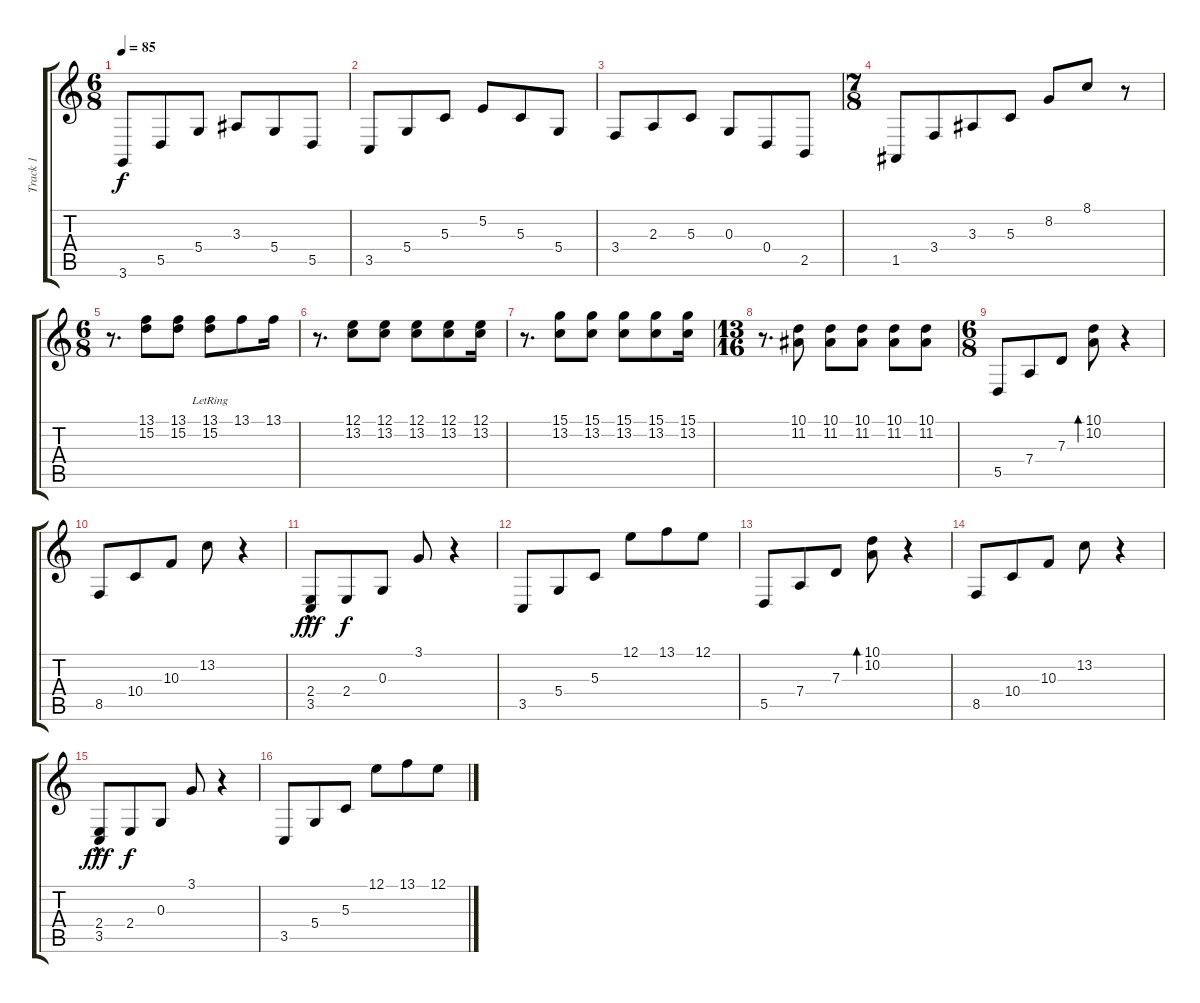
\track ("Track 1" "Track 1") {instrument orchestralharp}
\staff {score tabs}
\tuning (E4 B3 G3 D3 A2 E2) {hide}
\ts (6 8)
\tempo 85
\clef g2
\ks c
3.6.8{dy f} 5.5.8 5.4.8 3.3.8 5.4.8 5.5.8 |
3.5.8 5.4.8 5.3.8 5.2.8 5.3.8 5.4.8 |
3.4.8 2.3.8 5.3.8 0.3.8 0.4.8 2.5.8 |
\ts (7 8)
1.5.8 3.4.8 3.3.8 5.3.8 8.2.8 8.1.8 r.8 |
\ts (6 8)
r.8{d} (13.1 15.2).8{volume 7} (13.1 15.2).8 (13.1 15.2{lr}).8 13.1.8 13.1.16 |
r.8{d volume 13} (12.1 13.2).8{volume 7} (12.1 13.2).8 (12.1 13.2).8 (12.1 13.2).8 (12.1 13.2).16 |
r.8{d volume 13} (15.1 13.2).8{volume 7} (15.1 13.2).8 (15.1 13.2).8 (15.1 13.2).8 (15.1 13.2).16 |
\ts (13 16)
r.8{d volume 13} (10.1 11.2).8{volume 7} (10.1 11.2).8 (10.1 11.2).8 (10.1 11.2).8 (10.1 11.2).8 |
\ts (6 8)
5.5.8{volume 13} 7.4.8 7.3.8 (10.1 10.2).8{bd 240} r.4 |
8.5.8 10.4.8 10.3.8 13.2.8 r.4 |
(2.4 3.5{hac}).8{dy fff} 2.4.8{dy f} 0.3.8 3.1.8 r.4 |
3.5.8 5.4.8 5.3.8 12.1.8 13.1.8 12.1.8 |
5.5.8{volume 13} 7.4.8 7.3.8 (10.1 10.2).8{bd 240} r.4 |
8.5.8 10.4.8 10.3.8 13.2.8 r.4 |
(2.4 3.5{hac}).8{dy fff} 2.4.8{dy f} 0.3.8 3.1.8 r.4 |
3.5.8 5.4.8 5.3.8 12.1.8 13.1.8 12.1.8
